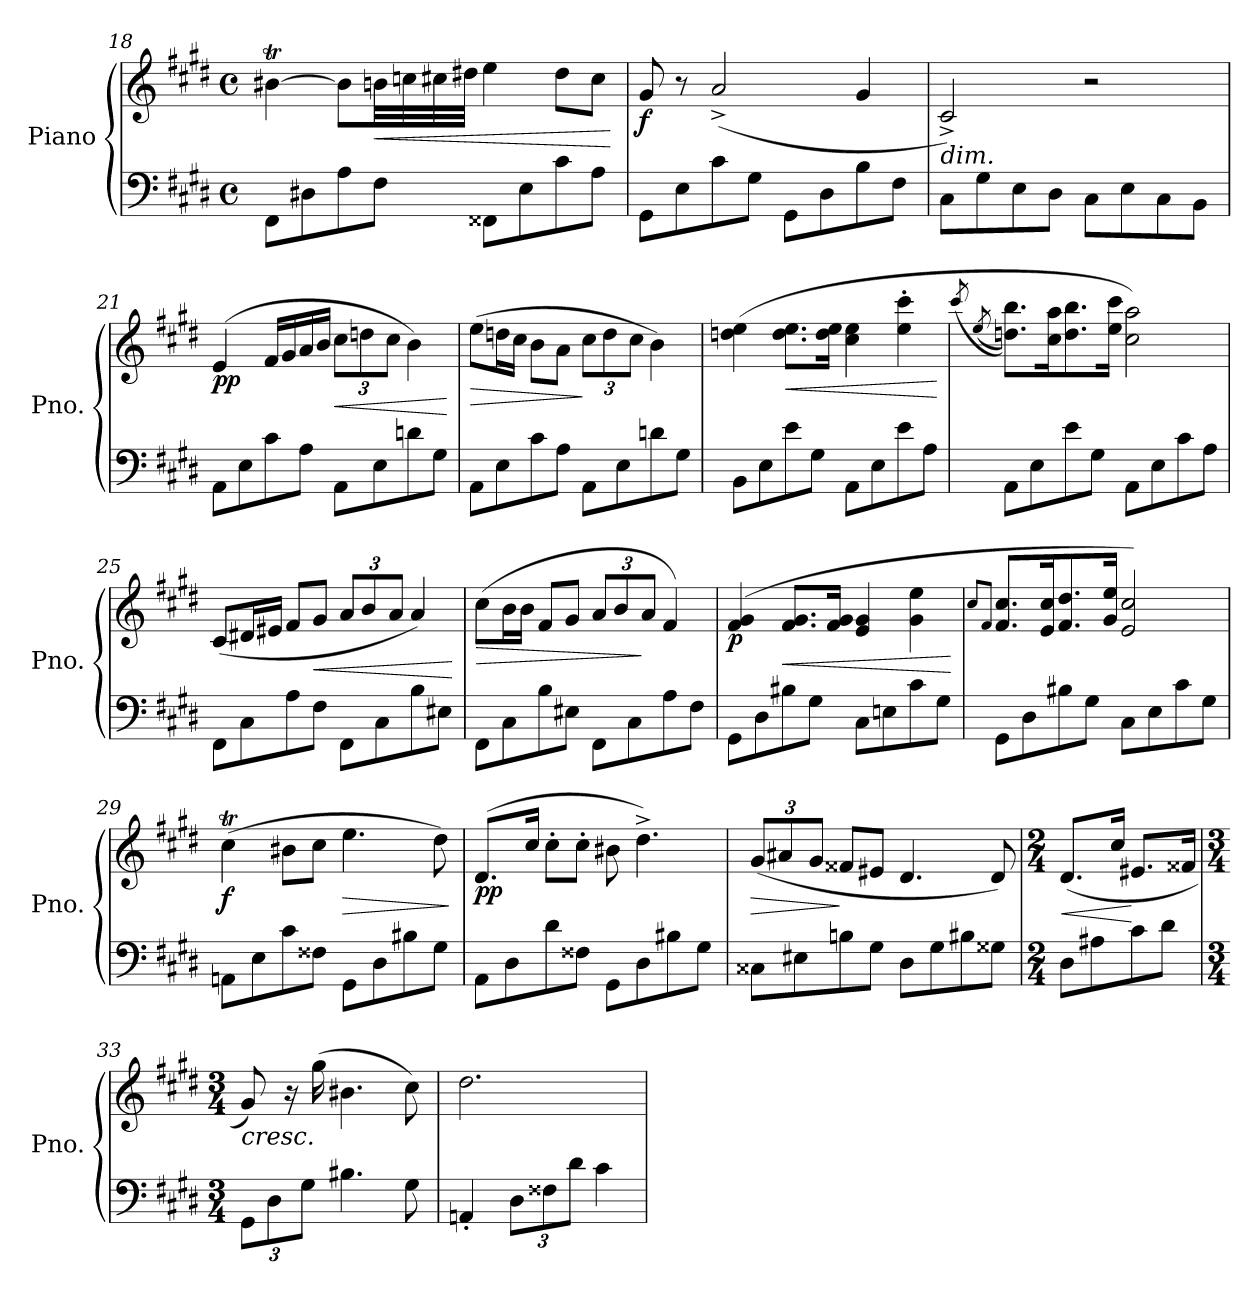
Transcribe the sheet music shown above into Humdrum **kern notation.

**kern	**kern	**dynam
*part1	*part1	*part1
*staff2	*staff1	*staff1/2
*I"Piano	*	*
*I'Pno.	*	*
*clefF4	*clefG2	*
*k[f#c#g#d#]	*k[f#c#g#d#]	*
*M4/4	*M4/4	*
*met(c)	*met(c)	*
=18	=18	=18
8FF#\L	[4b#Xt\	.
8D#X\	.	.
8A\	8b#\L]	.
!	!	!LO:HP:b
8F#\J	32bn\LL	<
.	32ccn\	.
.	32cc#X\	.
.	32dd#X\JJJ	.
8FF##X\L	4ee\	.
8E\	.	.
8c#\	8dd#\L	.
8A\J	8cc#\J	.
.	.	[
!!LO:LB:g=z
=19	=19	=19
!	!	!LO:DY:b
8GG#\L	8g#/	f
8E\	8r	.
8c#\	(<2a^/	.
8G#\J	.	.
8GG#\L	.	.
8D#\	.	.
8B\	4g#/	.
8F#\J	.	.
=20	=20	=20
!	!LO:TX:b:i:t=dim.	!
8C#\L	2c#^/)	.
8G#\	.	.
8E\	.	.
8D#\J	.	.
8C#\L	2r	.
8E\	.	.
8C#\	.	.
8BB\J	.	.
=21	=21	=21
!	!	!LO:DY:b
8AA\L	(>4e/	pp
8E\	.	.
8c#\	16f#/LL	.
.	16g#/	.
8A\J	16a/	.
.	16b/JJ	.
*	*Xbrackettup	*
!	!	!LO:HP:b
8AA\L	12cc#\L	<
.	12ddn\	.
8E\	.	.
.	12cc#\J	.
8dn\	4b\)	.
8G#\J	.	.
.	.	[
=22	=22	=22
!	!	!LO:HP:b
8AA\L	(>8ee\L	>
8E\	16ddn\L	.
.	16cc#\JJ	.
8c#\	8b\L	.
8A\J	8a\J	.
8AA\L	12cc#\L	]
.	12dd\	.
8E\	.	.
.	12cc#\J	.
8dn\	4b\)	.
8G#\J	.	.
!!LO:LB:g=z
=23	=23	=23
8BB\L	(>4ddn\ 4ee\	.
8E\	.	.
!	!	!LO:HP:b
8e\	8.dd\ 8.ee\L	<
8G#\J	.	.
.	16dd\ 16ee\Jk	.
8AA\L	4cc#\ 4ee\	.
8E\	.	.
8e\	4ee\' 4ccc#\'	.
8A\J	.	.
.	.	[
=24	=24	=24
.	(>8qccc#/	.
.	(<8qee/	.
8AA\L	8.ddn\ 8.bb\L))	.
8E\	.	.
.	16cc#\ 16aa\K	.
8e\	8.dd\ 8.bb\	.
8G#\J	.	.
.	16ee\ 16ccc#\Jk	.
8AA\L	2cc#\ 2aa\)	.
8E\	.	.
8c#\	.	.
8A\J	.	.
=25	=25	=25
8FF#\L	(<8c#/L	.
8C#\	16d#X/L	.
.	16e#X/JJ	.
8A\	8f#/L	.
!	!	!LO:HP:b
8F#\J	8g#/J	<
8FF#\L	12a/L	.
.	12b/	.
8C#\	.	.
.	12a/J	.
8B\	4a/)	.
8E#X\J	.	.
.	.	[
!!LO:LB:g=z
=26	=26	=26
!	!	!LO:HP:b
8FF#\L	(>8cc#\L	>
8C#\	16b\L	.
.	16b\JJ	.
8B\	8f#/L	.
8E#X\J	8g#/J	.
8FF#\L	12a/L	.
.	12b/	.
8C#\	.	.
.	12a/J	]
8A\	4f#/)	.
8F#\J	.	.
!!LO:LB:g=z
=27	=27	=27
!	!	!LO:DY:b
8GG#\L	(>4f#/ 4g#/	p
8D#\	.	.
!	!	!LO:HP:b
8B#X\	8.f#/ 8.g#/L	<
8G#\J	.	.
.	16f#/ 16g#/Jk	.
8C#\L	4e/ 4g#/	.
8En\	.	.
8c#\	4g#\ 4ee\	.
8G#\J	.	.
.	.	[
=28	=28	=28
.	8qcc#/L	.
.	8qf#/J	.
8GG#\L	8.f#/ 8.cc#/L	.
8D#\	.	.
.	16e/ 16cc#/K	.
8B#X\	8.f#/ 8.dd#/	.
8G#\J	.	.
.	16g#/ 16ee/Jk	.
8C#\L	2e/ 2cc#/)	.
8E\	.	.
8c#\	.	.
8G#\J	.	.
=29	=29	=29
!	!	!LO:DY:b
8AAn\L	(>4cc#T\	f
8E\	.	.
8c#\	8b#X\L	.
8F##X\J	8cc#\J	.
!	!	!LO:HP:b
8GG#\L	4.ee\	>
8D#\	.	.
8B#X\	.	.
8G#\J	8dd#\)	.
.	.	]
=30	=30	=30
!	!	!LO:DY:b
8AA\L	(>8.d#/L	pp
8D#\	.	.
.	16cc#/Jk	.
8d#\	8cc#'\L	.
8F##X\J	8cc#'\J	.
8GG#\L	8b#X\	.
8D#\	4.dd#^\)	.
8B#X\	.	.
8G#\J	.	.
!!LO:PB:g=z
=31	=31	=31
!	!	!LO:HP:b
8C##X\L	(<12g#/L	>
.	12a#X/	.
8E#X\	.	.
.	12g#/J	.
8Bn\	8f##X/L	]
8G#\J	8e#X/J	.
8D#\L	4.d#/	.
8G#\	.	.
8B#X\	.	.
8G##X\J	8d#/)	.
=32	=32	=32
*M2/4	*M2/4	*
!	!	!LO:HP:b
8D#\L	(<8.d#/L	<
8A#X\	.	.
.	16cc#/Jk	.
8c#\	8.e#X/L	[
8d#\J	.	.
.	16f##X/Jk	.
=33	=33	=33
*M3/4	*M3/4	*
*Xbrackettup	*	*
!	!LO:TX:b:i:t=cresc.	!
12GG#\L	8g#/)	.
12D#\	.	.
.	16r	.
12G#\J	.	.
.	(>16gg#\	.
4.B#X\	4.b#X\	.
8G#\	8cc#\)	.
=34	=34	=34
4AAn'/	2.dd#\	.
12D#<\L	.	.
12F##X<\	.	.
12d#<\J	.	.
4c#<\	.	.
=	=	=
*-	*-	*-
